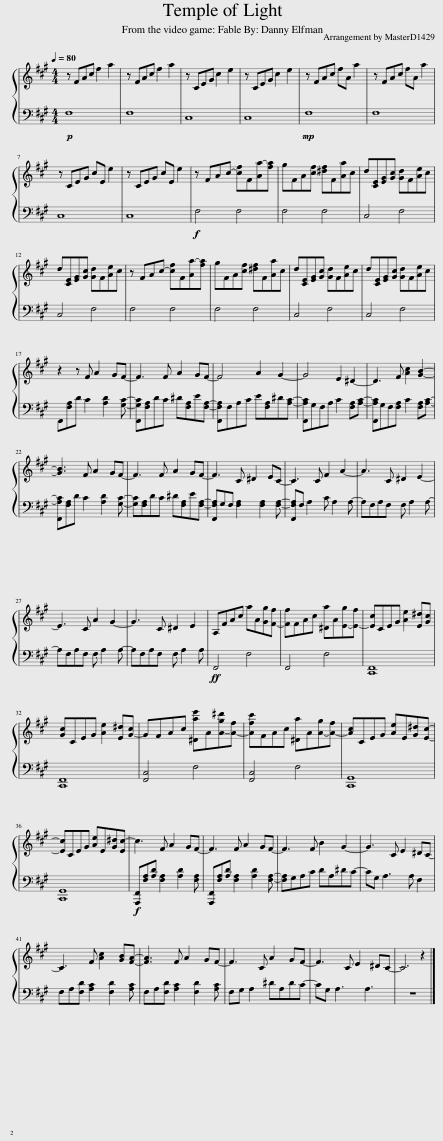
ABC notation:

X:1
%%score { 1 | 2 }
L:1/8
Q:1/4=80
M:4/4
I:linebreak $
K:A
V:1 treble
V:2 bass
V:1
 z FAc f2 a2 | z FAc f2 a2 | z CEG c2 e2 | z CEG c2 e2 | z FAc fA a2 | %5
 z FAc fA a2 |$ z CEG cE e2 | z CEG cE e2 | z FAc- [cf]F[Aa-][fa] | gFA[cf] [^df]F[Aa]c | %10
 d[CE][EG][Gc] [Gd]F[Ae]c |$ d[CE][EG][Gc] [Gd]F[Ae]c | z FAc- [cf]F[Aa-][fa] | gFA[cf] [^df]F[Aa]c | d[CE][EG][Gc] [Gd]F[Ae]c | %15
 d[CE][EG][Gc] [Gd]F[Ae]c |$ z2 z F A2 GF- | F3 F A2 GF- | F4 A2 G2- | G4 E2 ^D2- | %20
 D3 F [Ac]2 [GB]2- |$ [GB]3 F A2 GF- | F3 F A2 GF- | F3 C ^D2 EC- | C3 C F2 A2- | %25
 A3 C ^D2 E2- |$ E3 C A2 G2- | G3 C ^D2 E2 | A,FAc aA[Gg][F-f] | [Ff]FAc [^Da]A[E-g][E-f] | %30
 [Ec]CEG [Ae]2 [E^d][Gc] |$ [Gc]CEG [Ae]2 [E^d][G-c] | GFAc [^Dae']A[A-g^d'][A-f] | [Afc']FAc [^Da]A[A-g][A-f] | [Ac]CEG [Ae]E[G^d][Ec]- |$ %35
 [Ec]CEG [Ae]E[G^d][Ec-] | c3 F A2 GF- | F3 F A2 GF- | F3 F B2 G2- | G3 C E2 ^DC- |$ %40
 C3 F [Ac]2 [GB][FA]- | [FA]3 F A2 GF- | F3 C A2 GF- | F3 C E2 ^DC- | C6 z2 |] %45
V:2
!p! F,8 | F,8 | C,8 | C,8 |!mp! F,8 | %5
 F,8 |$ C,8 | C,8 |!f! F,4 F,4 | F,4 F,4 | %10
 C,4 F,4 |$ C,4 F,4 | F,4 F,4 | F,4 F,4 | C,4 F,4 | %15
 C,4 F,4 |$ F,,[F,A,]D C2 [A,D]2 [G,C]- | [F,,G,C][F,A,]DC ^D[F,A,]E[F,A,]- | [F,,F,A,]F,A,C E[F,A,]^D[A,C]- | [F,,A,C]G,F,A, C2 [F,A,][A,C]- | %20
 [F,,A,C]G,F,[F,A,] C2 [F,A,][A,C]- |$ [F,,A,C][F,A,]D C2 [A,D]2 [G,C]- | [G,C][F,A,]DC ^D[F,A,]E[F,A,]- | [F,,F,A,]G,F, [F,A,]2 [F,A,]2 [F,A,]- | [F,,F,A,]F, A,2 C A,2 A,- | %25
 A,F,A,F, F, A,2 A,- |$ A,F,A,F, F, A,2 A,- | A,F,A,F, F, A,2 A, |!ff! F,,4 F,4 | F,,4 F,4 | %30
 [C,,F,,]8 |$ [C,,F,,]8 | [F,,C,]4 F,4 | [F,,C,]4 F,4 | [C,,G,,]8 |$ %35
 [C,,G,,]8 |!f! [A,,,F,,][F,A,][A,D] [F,A,]2 [A,D]2 [F,A,] | [A,,,F,,][F,A,][A,D] [F,A,]2 [A,D]2 [F,A,]- | [F,A,]G,A,C DA,^DC- | CG, A,3 A, F,2 |$ %40
 F,A,[F,D] [A,C]2 [F,D]2 [A,C] | F,A,[F,D] [A,C]2 [F,D]2 [A,C] | F,G, A,2 ^DA,DC- | CG, A,3 A,3 | z8 |] %45
